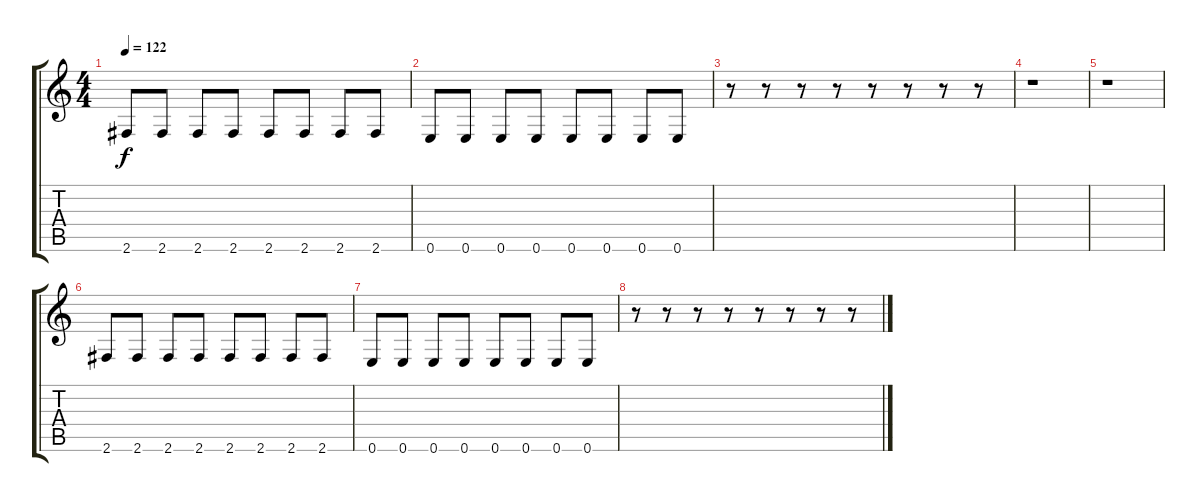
\track "" {instrument electricbassfinger}
\staff {score tabs}
\tuning (E4 B3 G3 D3 A2 E2) {hide}
\ts (4 4)
\tempo 122
\clef g2
\ks c
2.6.8{dy f} 2.6.8 2.6.8 2.6.8 2.6.8 2.6.8 2.6.8 2.6.8 |
0.6.8 0.6.8 0.6.8 0.6.8 0.6.8 0.6.8 0.6.8 0.6.8 |
r.8 r.8 r.8 r.8 r.8 r.8 r.8 r.8 |
r.1 |
r.1 |
2.6.8 2.6.8 2.6.8 2.6.8 2.6.8 2.6.8 2.6.8 2.6.8 |
0.6.8 0.6.8 0.6.8 0.6.8 0.6.8 0.6.8 0.6.8 0.6.8 |
r.8 r.8 r.8 r.8 r.8 r.8 r.8 r.8
